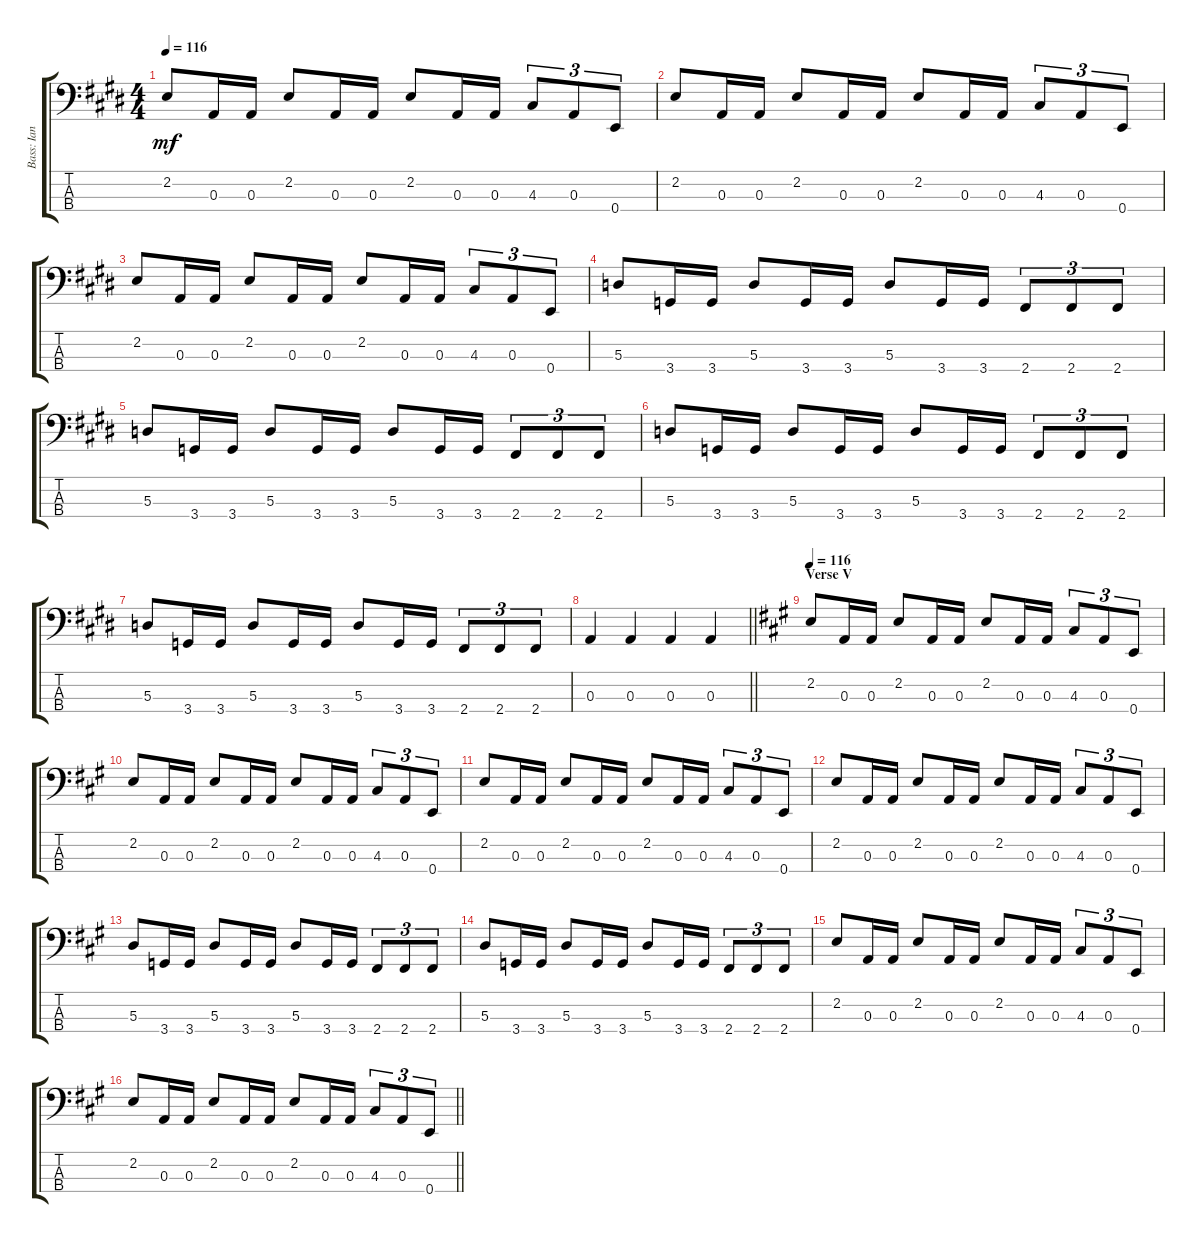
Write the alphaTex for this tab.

\track ("Bass: Ian" "Bass: Ian") {instrument electricbassfinger}
\staff {score tabs}
\tuning (G2 D2 A1 E1) {hide}
\ts (4 4)
\tempo 116
\clef f4
\ks e
2.2.8{dy mf} 0.3.16 0.3.16 2.2.8 0.3.16 0.3.16 2.2.8 0.3.16 0.3.16 4.3.8{tu (3 2)} 0.3.8{tu (3 2)} 0.4.8{tu (3 2)} |
2.2.8 0.3.16 0.3.16 2.2.8 0.3.16 0.3.16 2.2.8 0.3.16 0.3.16 4.3.8{tu (3 2)} 0.3.8{tu (3 2)} 0.4.8{tu (3 2)} |
2.2.8 0.3.16 0.3.16 2.2.8 0.3.16 0.3.16 2.2.8 0.3.16 0.3.16 4.3.8{tu (3 2)} 0.3.8{tu (3 2)} 0.4.8{tu (3 2)} |
5.3.8 3.4.16 3.4.16 5.3.8 3.4.16 3.4.16 5.3.8 3.4.16 3.4.16 2.4.8{tu (3 2)} 2.4.8{tu (3 2)} 2.4.8{tu (3 2)} |
5.3.8 3.4.16 3.4.16 5.3.8 3.4.16 3.4.16 5.3.8 3.4.16 3.4.16 2.4.8{tu (3 2)} 2.4.8{tu (3 2)} 2.4.8{tu (3 2)} |
5.3.8 3.4.16 3.4.16 5.3.8 3.4.16 3.4.16 5.3.8 3.4.16 3.4.16 2.4.8{tu (3 2)} 2.4.8{tu (3 2)} 2.4.8{tu (3 2)} |
5.3.8 3.4.16 3.4.16 5.3.8 3.4.16 3.4.16 5.3.8 3.4.16 3.4.16 2.4.8{tu (3 2)} 2.4.8{tu (3 2)} 2.4.8{tu (3 2)} |
\barLineRight lightlight
0.3.4 0.3.4 0.3.4 0.3.4 |
\section ("" "Verse V")
\tempo 116
\ks a
2.2.8 0.3.16 0.3.16 2.2.8 0.3.16 0.3.16 2.2.8 0.3.16 0.3.16 4.3.8{tu (3 2)} 0.3.8{tu (3 2)} 0.4.8{tu (3 2)} |
2.2.8 0.3.16 0.3.16 2.2.8 0.3.16 0.3.16 2.2.8 0.3.16 0.3.16 4.3.8{tu (3 2)} 0.3.8{tu (3 2)} 0.4.8{tu (3 2)} |
2.2.8 0.3.16 0.3.16 2.2.8 0.3.16 0.3.16 2.2.8 0.3.16 0.3.16 4.3.8{tu (3 2)} 0.3.8{tu (3 2)} 0.4.8{tu (3 2)} |
2.2.8 0.3.16 0.3.16 2.2.8 0.3.16 0.3.16 2.2.8 0.3.16 0.3.16 4.3.8{tu (3 2)} 0.3.8{tu (3 2)} 0.4.8{tu (3 2)} |
5.3.8 3.4.16 3.4.16 5.3.8 3.4.16 3.4.16 5.3.8 3.4.16 3.4.16 2.4.8{tu (3 2)} 2.4.8{tu (3 2)} 2.4.8{tu (3 2)} |
5.3.8 3.4.16 3.4.16 5.3.8 3.4.16 3.4.16 5.3.8 3.4.16 3.4.16 2.4.8{tu (3 2)} 2.4.8{tu (3 2)} 2.4.8{tu (3 2)} |
2.2.8 0.3.16 0.3.16 2.2.8 0.3.16 0.3.16 2.2.8 0.3.16 0.3.16 4.3.8{tu (3 2)} 0.3.8{tu (3 2)} 0.4.8{tu (3 2)} |
\barLineRight lightlight
2.2.8 0.3.16 0.3.16 2.2.8 0.3.16 0.3.16 2.2.8 0.3.16 0.3.16 4.3.8{tu (3 2)} 0.3.8{tu (3 2)} 0.4.8{tu (3 2)}
